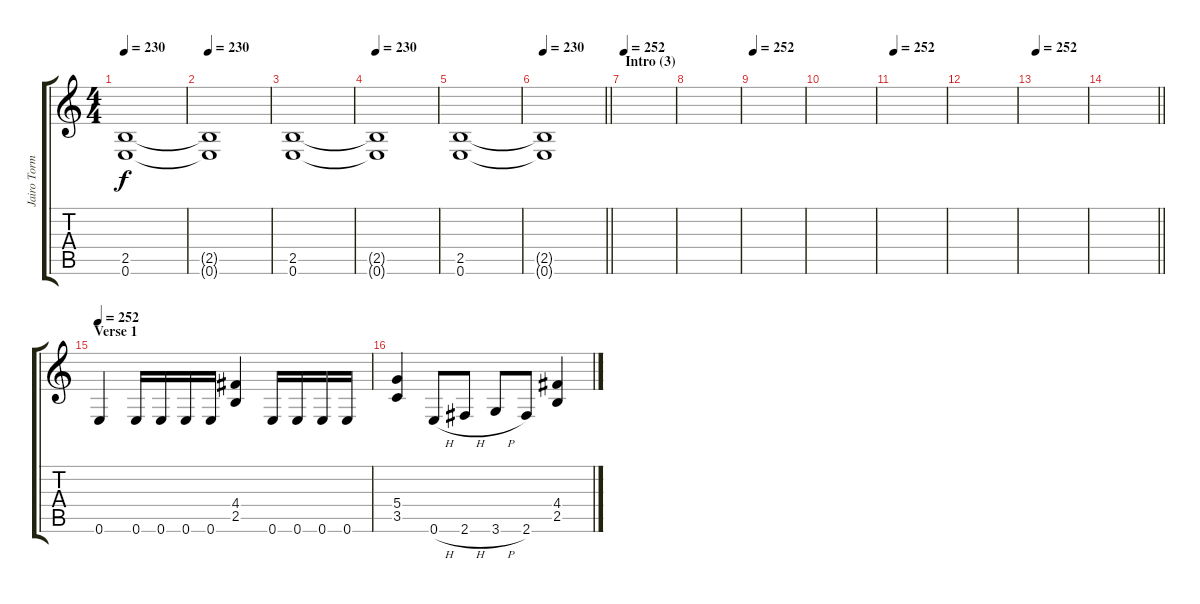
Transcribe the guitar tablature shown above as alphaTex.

\track ("Jairo Tormentor" "Jairo Torm") {instrument overdrivenguitar}
\staff {score tabs}
\tuning (E4 B3 G3 D3 A2 E2) {hide}
\ts (4 4)
\tempo 230
\clef g2
\ks c
(2.5 0.6).1{dy f} |
\tempo 230
(2.5{t} 0.6{t}).1 |
(2.5 0.6).1 |
\tempo 230
(2.5{t} 0.6{t}).1 |
(2.5 0.6).1 |
\tempo 230
\barLineRight lightlight
(2.5{t} 0.6{t}).1 |
\section ("" "Intro (3)")
\tempo 252
|
|
\tempo 252
|
|
\tempo 252
|
|
\tempo 252
|
\barLineRight lightlight
|
\section ("" "Verse 1")
\tempo 252
0.6.4 0.6.16 0.6.16 0.6.16 0.6.16 (4.4 2.5).4 0.6.16 0.6.16 0.6.16 0.6.16 |
(5.4 3.5).4 0.6{h}.8 2.6{h}.8 3.6{h}.8 2.6.8 (4.4 2.5).4
